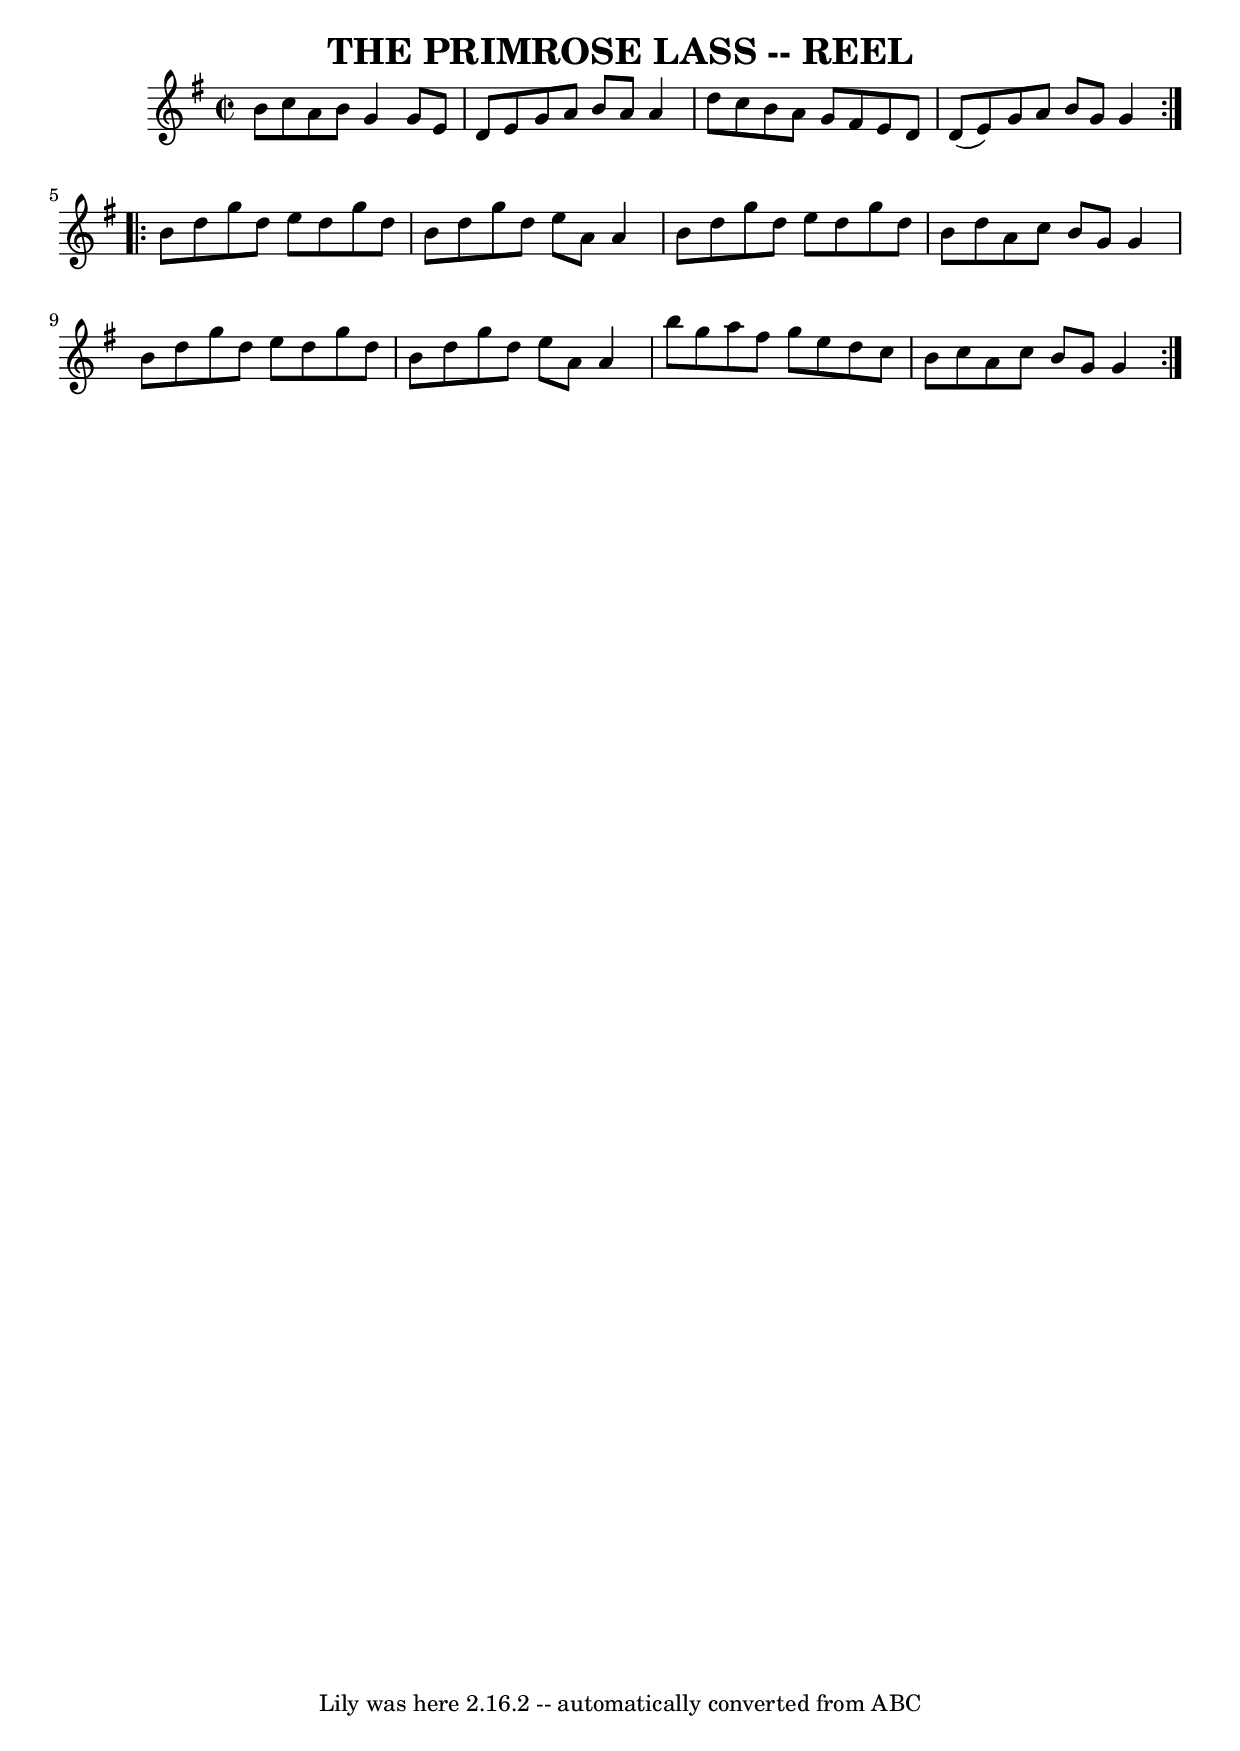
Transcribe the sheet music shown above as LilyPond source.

\version "2.7.40"
\include "Mammoth.ily"
\header {
	%% book = "Ryan's Mammoth Collection of Fiddle Tunes"
	crossRefNumber = "1"
	footnotes = ""
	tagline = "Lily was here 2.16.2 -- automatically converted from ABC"
	title = "THE PRIMROSE LASS -- REEL"
}
voicedefault =  {


\repeat volta 2 {
\override Staff.TimeSignature #'style = #'C
 \time 2/2 \key g \major     |
 b'8 c''8 a'8 b'8 g'4 g'8 
 e'8    |
 d'8 e'8 g'8 a'8 b'8 a'8 a'4    |
  
 d''8 c''8 b'8 a'8 g'8 fis'8 e'8 d'8    |
 d'8 (
e'8) g'8 a'8 b'8 g'8 g'4    }     \repeat volta 2 { b'8    
d''8 g''8 d''8 e''8 d''8 g''8 d''8    |
 b'8 d''8  
 g''8 d''8 e''8 a'8 a'4    |
 b'8 d''8 g''8 d''8  
 e''8 d''8 g''8 d''8    |
 b'8 d''8 a'8 c''8 b'8  
 g'8 g'4        |
 b'8 d''8 g''8 d''8 e''8 d''8    
g''8 d''8    |
 b'8 d''8 g''8 d''8 e''8 a'8 a'4    
|
 b''8 g''8 a''8 fis''8 g''8 e''8 d''8 c''8    
|
 b'8 c''8 a'8 c''8 b'8 g'8 g'4    }   
}

\score{
    <<

	\context Staff="default"
	{
	    \voicedefault 
	}

    >>
	\layout {
	}
	\midi {}
}
